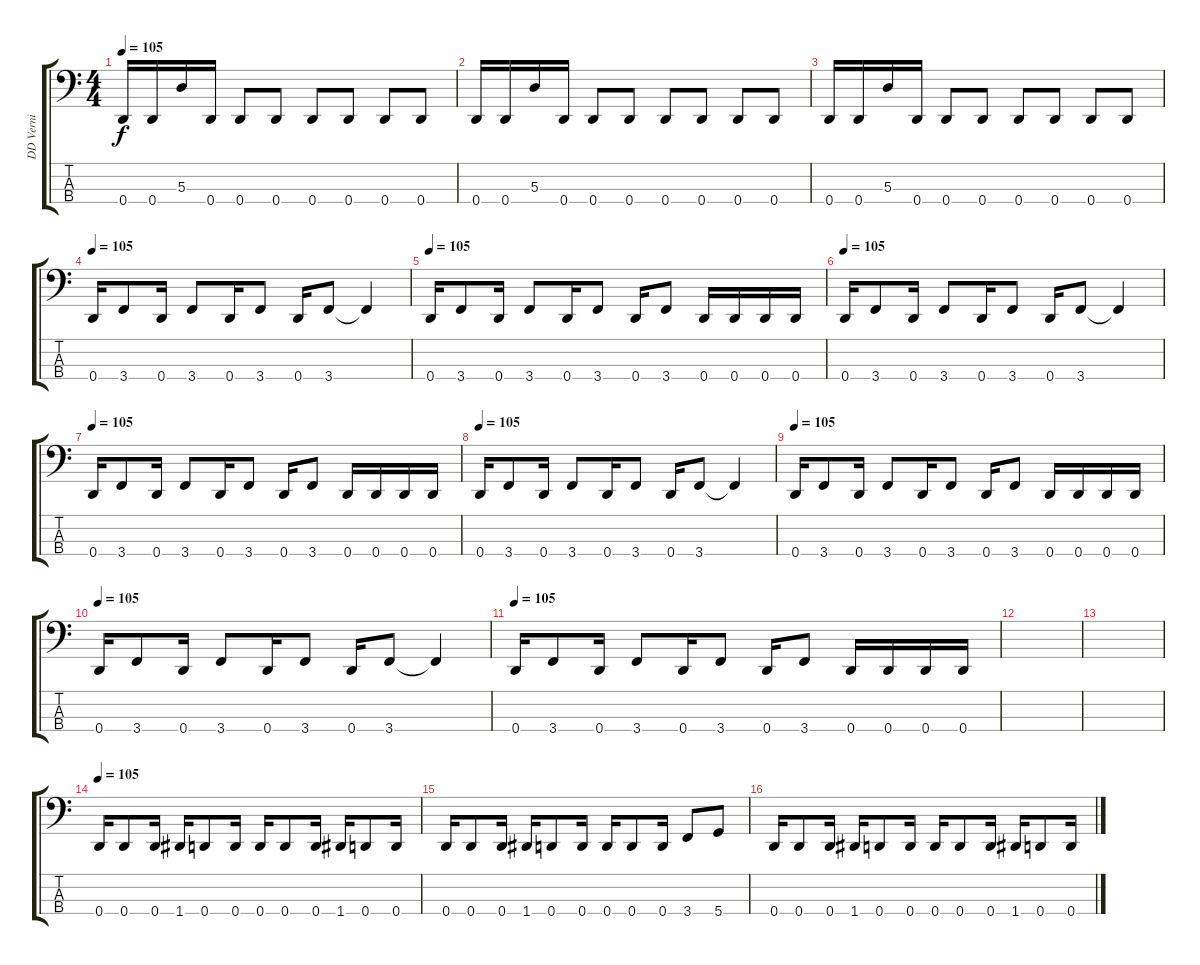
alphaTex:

\track ("DD Verni" "DD Verni") {instrument electricbassfinger}
\staff {score tabs}
\tuning (G2 D2 A1 D1) {hide}
\ts (4 4)
\tempo 105
\clef f4
\ks c
0.4.16{dy f} 0.4.16 5.3.16 0.4.16 0.4.8 0.4.8 0.4.8 0.4.8 0.4.8 0.4.8 |
0.4.16 0.4.16 5.3.16 0.4.16 0.4.8 0.4.8 0.4.8 0.4.8 0.4.8 0.4.8 |
0.4.16 0.4.16 5.3.16 0.4.16 0.4.8 0.4.8 0.4.8 0.4.8 0.4.8 0.4.8 |
\tempo 105
0.4.16 3.4.8 0.4.16 3.4.8 0.4.16 3.4.8 0.4.16 3.4.8 3.4{t}.4 |
\tempo 105
0.4.16 3.4.8 0.4.16 3.4.8 0.4.16 3.4.8 0.4.16 3.4.8 0.4.16 0.4.16 0.4.16 0.4.16 |
\tempo 105
0.4.16 3.4.8 0.4.16 3.4.8 0.4.16 3.4.8 0.4.16 3.4.8 3.4{t}.4 |
\tempo 105
0.4.16 3.4.8 0.4.16 3.4.8 0.4.16 3.4.8 0.4.16 3.4.8 0.4.16 0.4.16 0.4.16 0.4.16 |
\tempo 105
0.4.16 3.4.8 0.4.16 3.4.8 0.4.16 3.4.8 0.4.16 3.4.8 3.4{t}.4 |
\tempo 105
0.4.16 3.4.8 0.4.16 3.4.8 0.4.16 3.4.8 0.4.16 3.4.8 0.4.16 0.4.16 0.4.16 0.4.16 |
\tempo 105
0.4.16 3.4.8 0.4.16 3.4.8 0.4.16 3.4.8 0.4.16 3.4.8 3.4{t}.4 |
\tempo 105
0.4.16 3.4.8 0.4.16 3.4.8 0.4.16 3.4.8 0.4.16 3.4.8 0.4.16 0.4.16 0.4.16 0.4.16 |
|
|
\tempo 105
0.4.16{instrument electricbassfinger} 0.4.8 0.4.16 1.4.16 0.4.8 0.4.16 0.4.16 0.4.8 0.4.16 1.4.16 0.4.8 0.4.16 |
0.4.16 0.4.8 0.4.16 1.4.16 0.4.8 0.4.16 0.4.16 0.4.8 0.4.16 3.4.8 5.4.8 |
0.4.16 0.4.8 0.4.16 1.4.16 0.4.8 0.4.16 0.4.16 0.4.8 0.4.16 1.4.16 0.4.8 0.4.16
